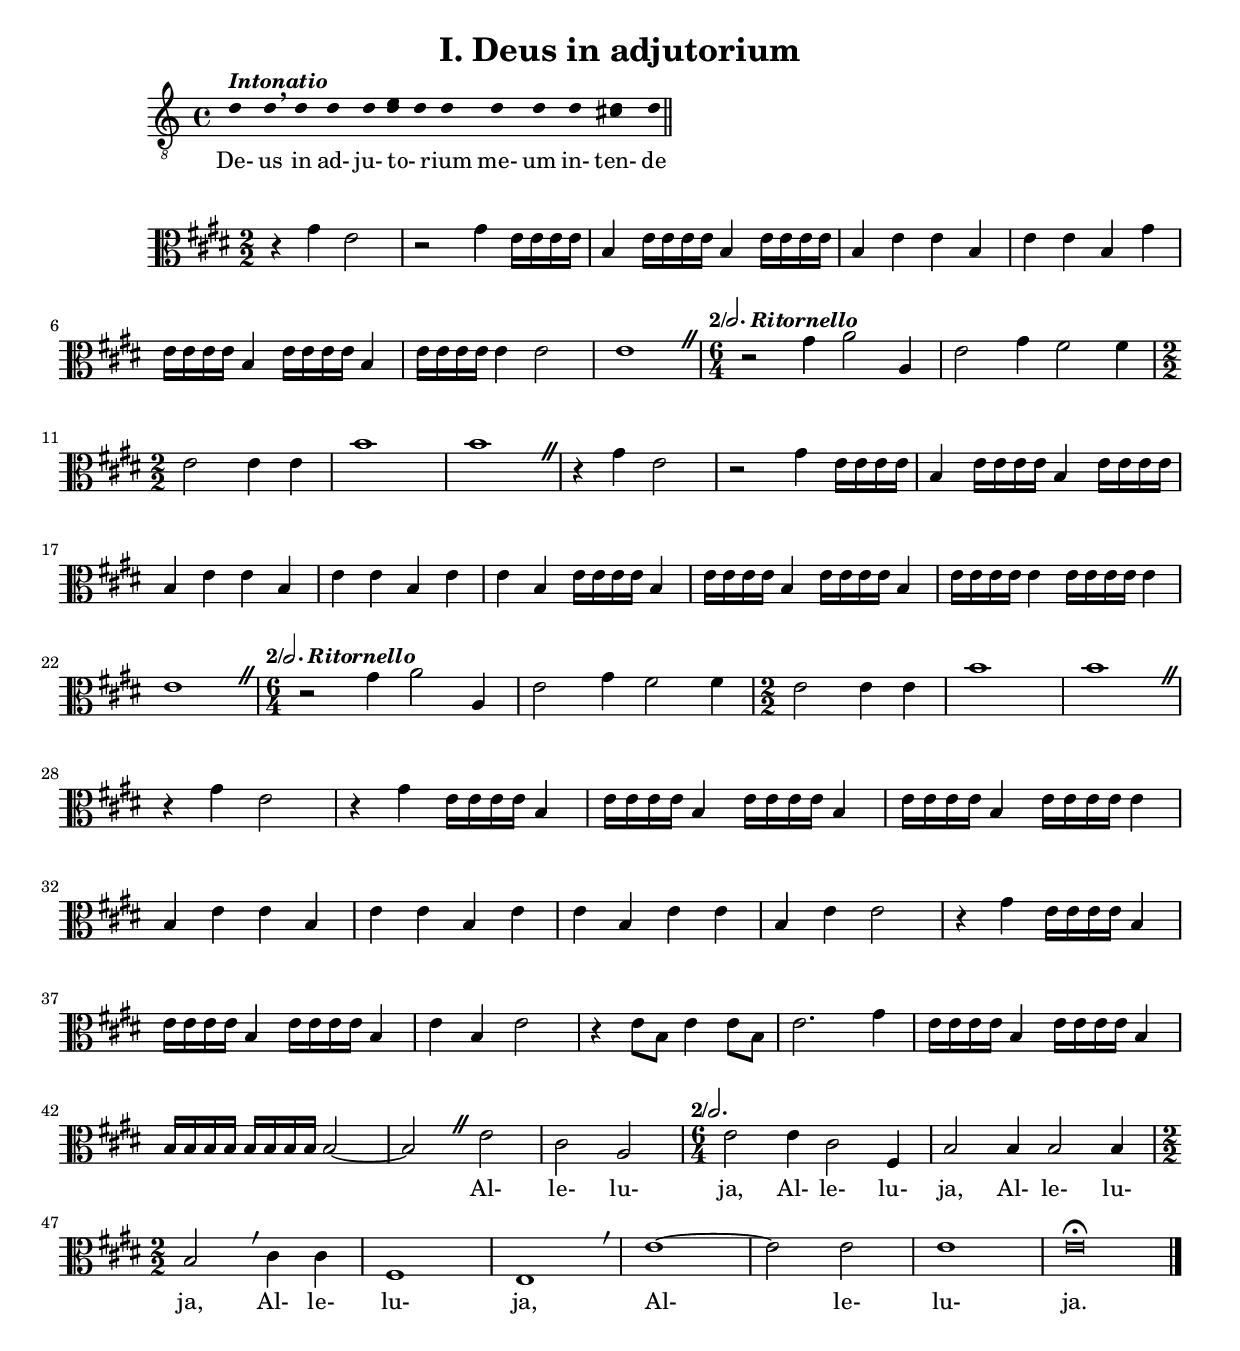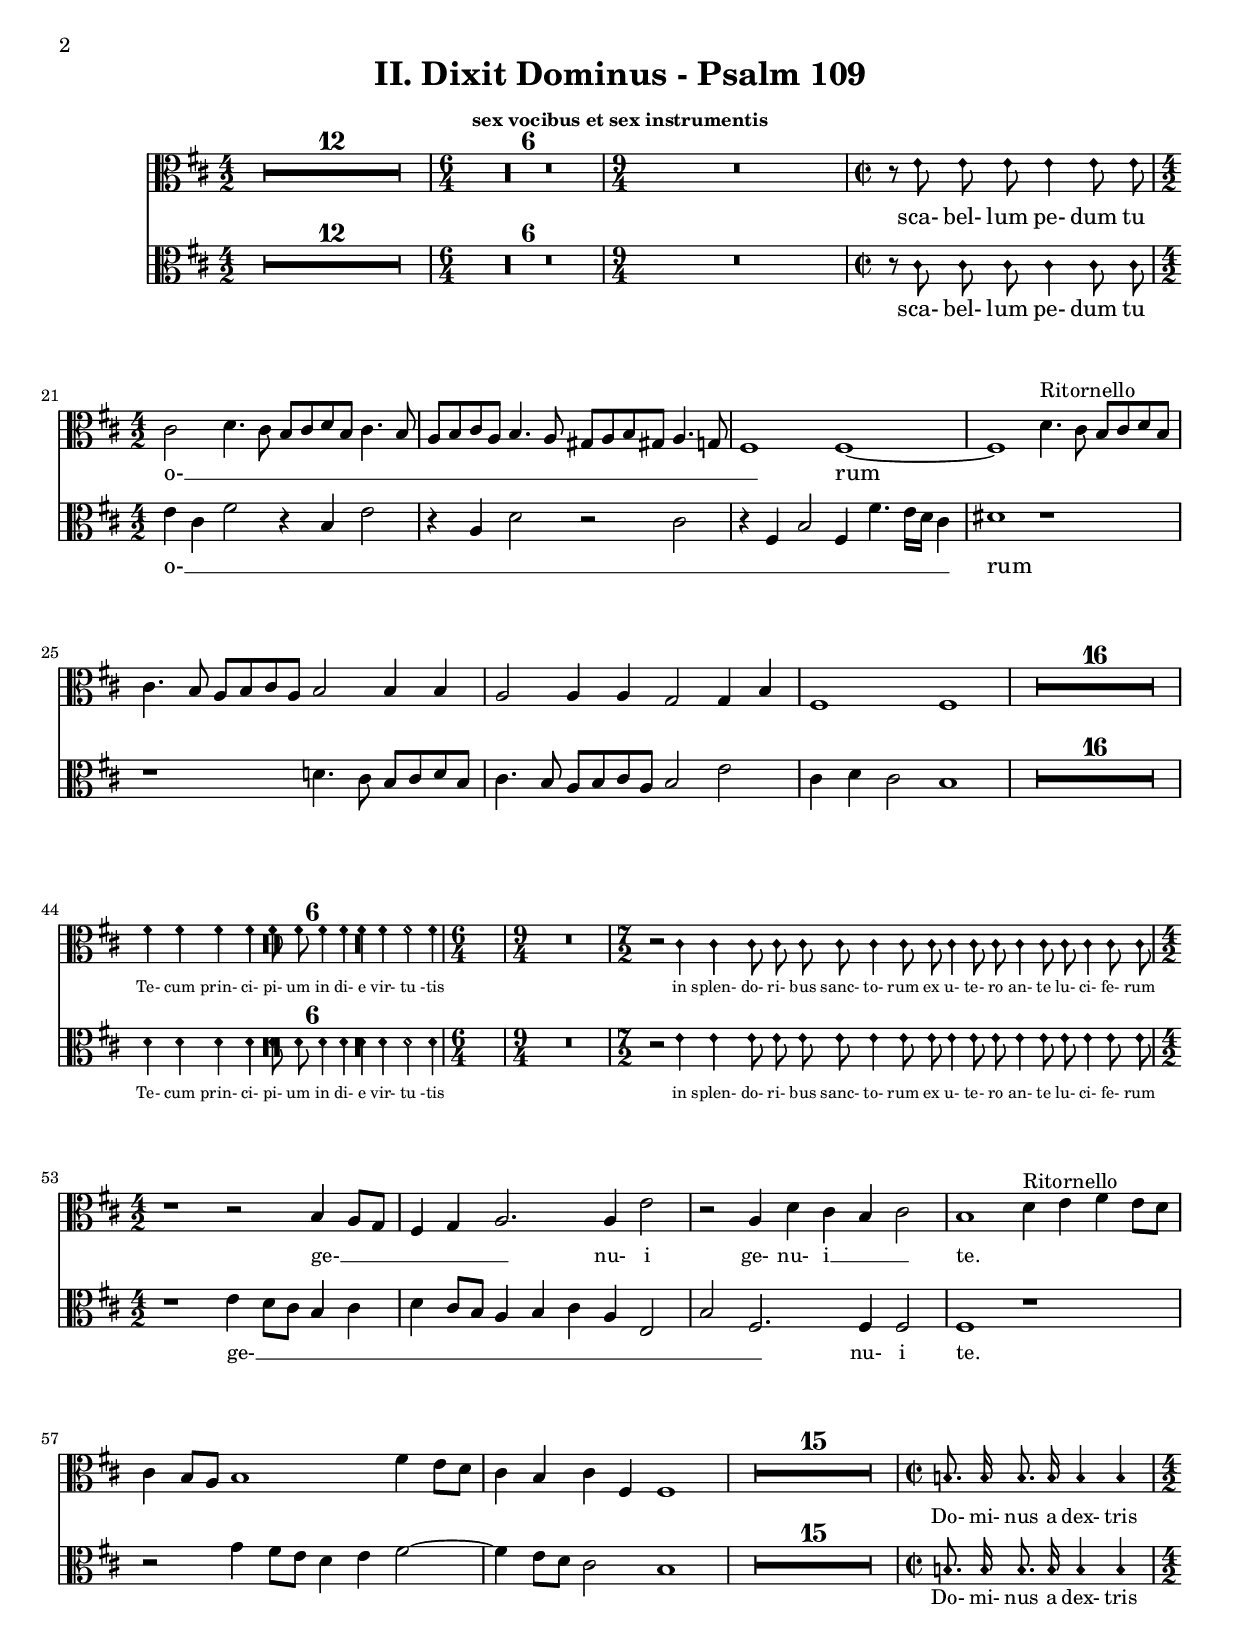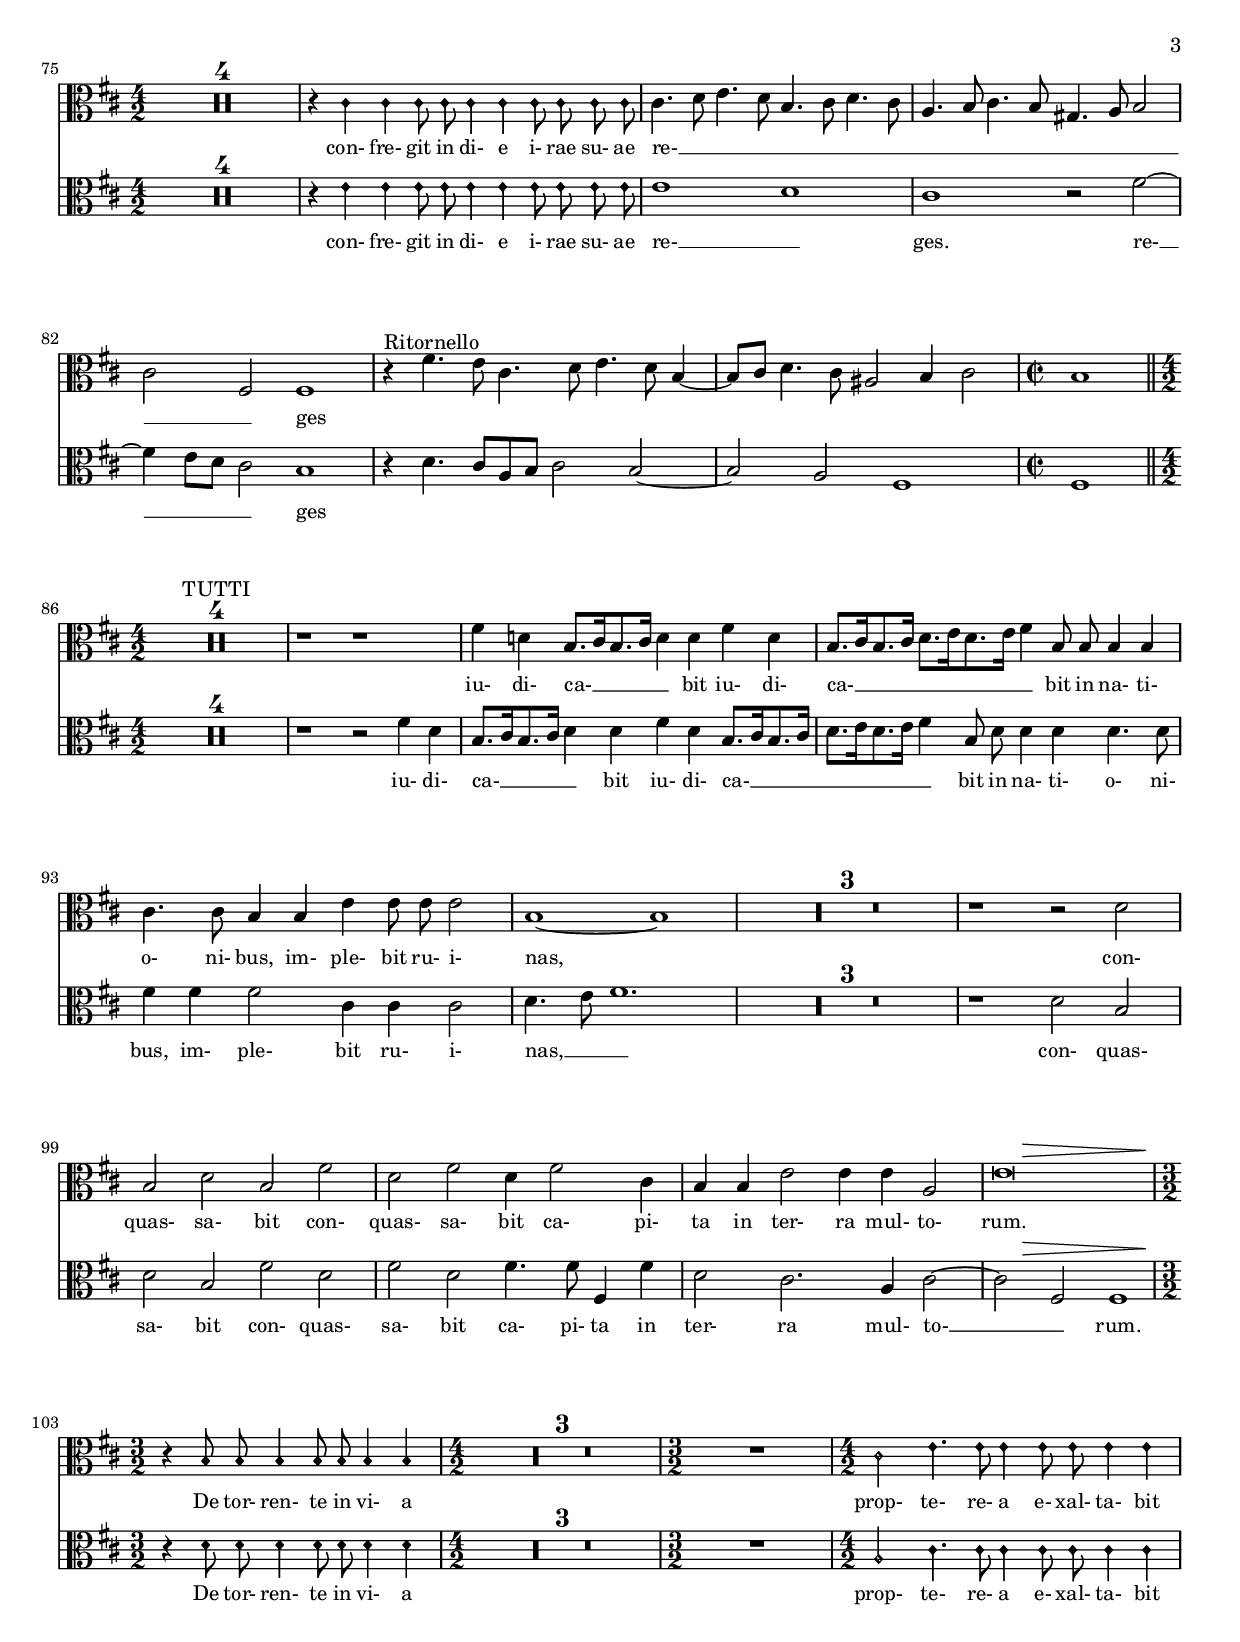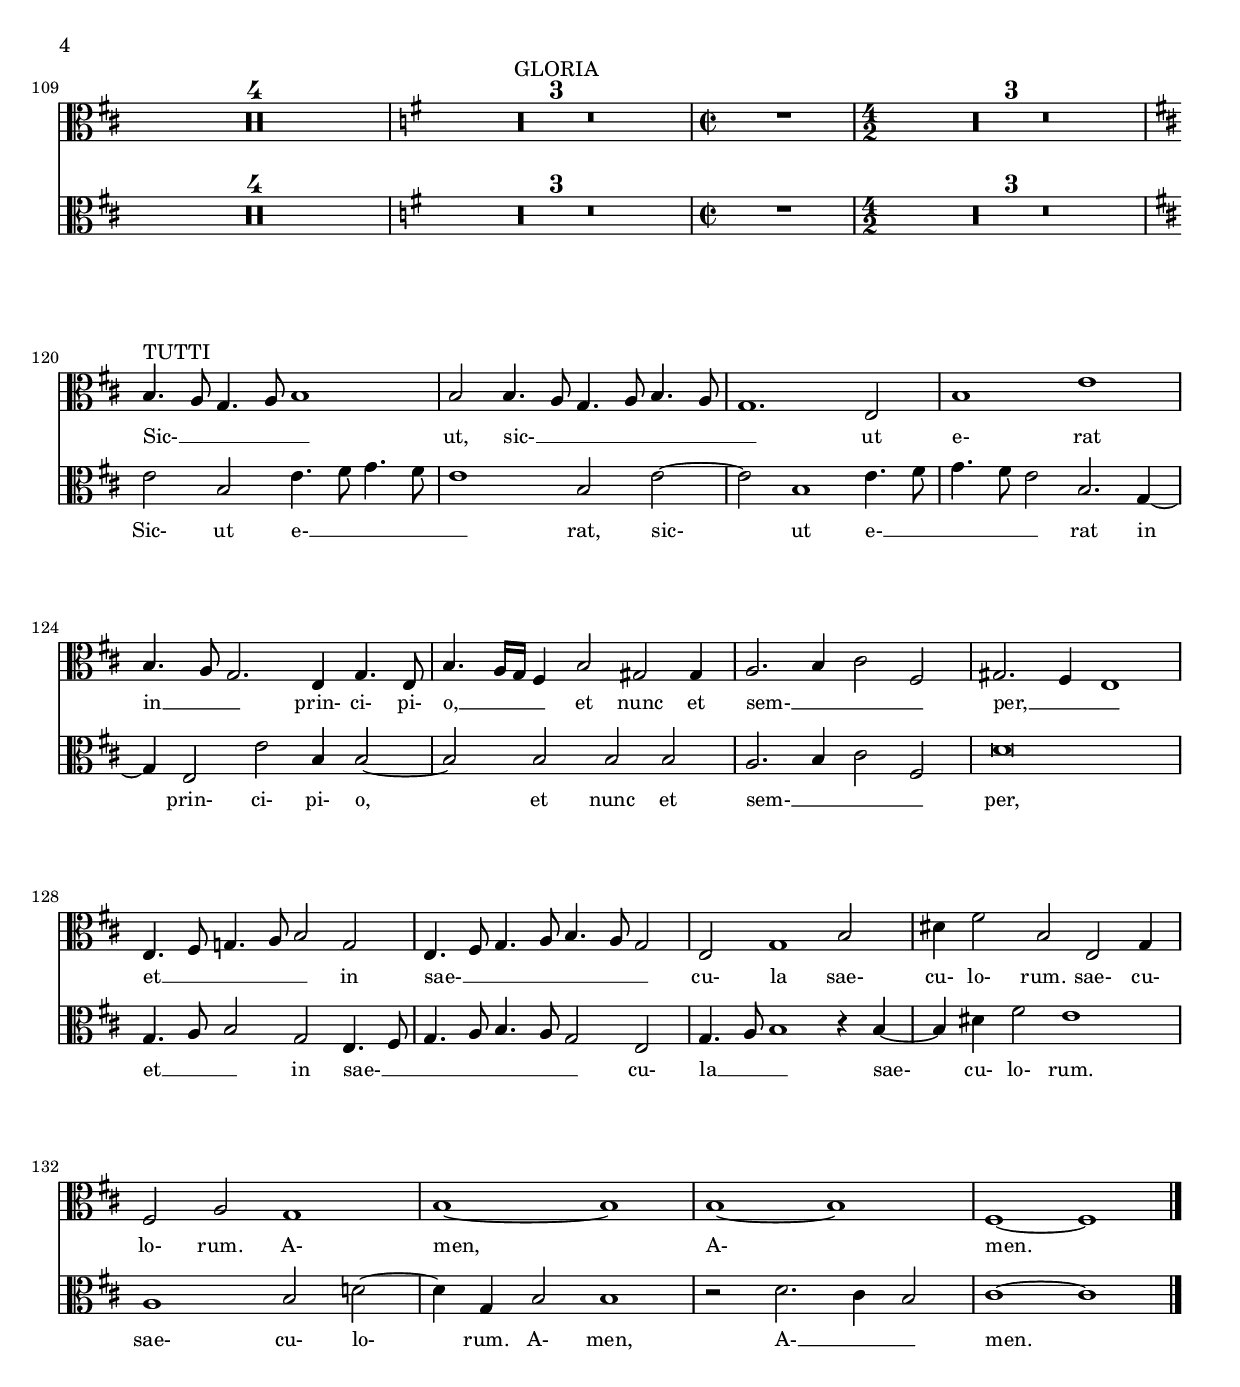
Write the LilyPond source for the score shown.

\version "2.16.0"

#(set-default-paper-size "a4")
#(set-global-staff-size 18)

\paper {
  line-width    = 190\mm
  left-margin   = 10\mm
  top-margin    = 10\mm
  bottom-margin = 20\mm
  ragged-last-bottom = ##t 
  ragged-bottom = ##f
  annotate-spacing = ##f
  #(define page-breaking ly:page-turn-breaking)
}

%\include "gregorian.ly"

\header {
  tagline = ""
}

\bookpart {
  \header {
    title = "I. Deus in adjutorium"
  }
  
  \score {
    \new Voice = "cantus" \with {
      \remove "Stem_engraver"
      \remove "Time_signature_engraver"
    }
    <<
      \relative c' {
        \clef "G_8"
        \cadenzaOn
        d^\markup{\bold \italic{Intonatio}} d \breathe d d d <d e>
        d d d d d <cis d> d \bar "||"
        \cadenzaOff
      }
      \new Lyrics \lyricsto "cantus" {
        De- us in ad- ju- to- _ rium me- um in- ten- de
      }
    >>
  }
  
  \score {
    <<
      \new Voice = "I" {
        \transpose d e {\relative c' {
          \override Staff.TimeSignature #'style = #'()
          \override BreathingSign #'text = \markup {
            \musicglyph #"scripts.caesura.straight"
          }
          \set Score.currentBarNumber = #1
          \time 2/2
          \key d \major
          \clef alto
          r4 fis d2
          r fis4 d16 [d d d]
          a4 d16 [d d d] a4 d16 [d d d]
          a4 d d a
          d d a fis'\break
          d16 [d d d] a4 d16 [d d d] a4
          d16 [d d d] d4 d2
          d1 \breathe
          \clef alto
          \tempo \markup {\concat {"2/" \smaller \general-align #Y #DOWN \note #"2." #1 " " \bold \italic "Ritornello"}}
          \time 6/4
          r2 fis4 g2 g,4
          d'2 fis4 e2 e4 \break
          \time 2/2
          d2 d4 d
          a'1
          a \breathe
          \clef alto
          r4 fis4 d2
          r2 fis4 d16 [d d d]
          a4 d16 [d d d] a4 d16 [d d d]
          a4 d d a
          d d a d
          d a d16 [d d d] a4
          d16 [d d d] a4 d16 [d d d] a4
          d16 [d d d] d4 d16 [d d d] d4 \break
          d1 \breathe
          \clef alto
          \tempo \markup {\concat {"2/" \smaller \general-align #Y #DOWN \note #"2." #1 " " \bold \italic "Ritornello"}}
          \time 6/4
          r2 fis4 g2 g,4
          d'2 fis4 e2 e4
          \time 2/2
          d2 d4 d
          a'1
          a \breathe \break
          \clef alto
          r4 fis4 d2
          r4 fis d16 [d d d] a4
          d16 [d d d] a4 d16 [d d d] a4
          d16 [d d d] a4 d16 [d d d] d4 \break
          a d d a
          d d a d
          d a d d
          a d d2
          r4 fis d16 [d d d] a4 \break
          d16 [d d d] a4 d16 [d d d] a4
          d a d2
          r4 d8 [a] d4 d8 [a]
          d2. fis4
          d16 [d d d] a4 d16 [d d d] a4 \break
          a16 [a a a] a16 [a a a] a2 ~
          a \breathe d
          b g
          \tempo \markup {\concat {"2/" \smaller \general-align #Y #DOWN \note #"2." #1 }}
          \time 6/4
          d'2 d4 b2 e,4
          a2 a4 a2 a4 \break
          \time 2/2
          \override BreathingSign #'text = \markup { \musicglyph #"scripts.rvarcomma" }
          a2 \breathe b4 b
          e,1
          d \breathe
          d' ~
          d2 d
          d1
          \cadenzaOn
          \override NoteHead #'style = #'neomensural
          d\breve\fermata \bar "|."
          \cadenzaOff
        }}
    }
    \new Lyrics \lyricsto "I" {
      _ _ _ _ _ _ _ _ _ _ _ _ _ _ _ _ _ _ _ _ _ _ _ _ _ _ _ _ _ _ _ _ _
      _ _ _ _ _ _ _ _ _ _ _ _ _ _ _ _ _ _ _ _ _ _ _ _ _ _ _ _ _ _ _ _ _
      _ _ _ _ _ _ _ _ _ _ _ _ _ _ _ _ _ _ _ _ _ _ _ _ _ _ _ _ _ _ _ _ _
      _ _ _ _ _ _ _ _ _ _ _ _ _ _ _ _ _ _ _ _ _ _ _ _ _ _ _ _ _ _ _ _ _
      _ _ _ _ _ _ _ _ _ _ _ _ _ _ _ _ _ _ _ _ _ _ _ _ _ _ _ _ _ _ _ _ _
      _ _ _ _ _ _ _ _ _ _ _ _ _ _ _ _ _ _ _ _ _ _ _ _ _ _ _ _ _ _ _ _ _
      _ _ _ _ _ _ _ _ _
      Al- le- lu- ja, Al- le- lu- ja, Al- le- lu- ja,
      Al- le- lu- ja, Al- le- lu- ja.
    }
    >>
  }
}

\bookpart {
  \header {
    title = \markup { \center-column {"II. Dixit Dominus - Psalm 109" \small "sex vocibus et sex instrumentis"}}
  }
  
  \score {
    <<
      \new Voice = "DixitUn" {
        \transpose a b {\relative c' {
          \clef alto
          \key a \minor
          \time 4/2
          \set Score.skipBars = ##t
          R\breve*12
          \time 6/4
          R1.*6
          \time 9/4
          R4*9
          \time 2/2
          \autoBeamOff
          \override NoteHead #'style = #'neomensural
          r8 d d d d4 d8 d \break
          \autoBeamOn
          \time 4/2
          \override NoteHead #'style = #'default
          b2 c4. b8 a [b c a] b4. a8
          g [a b g] a4. g8 fis8 [g a fis!] g4. f8
          e1 e ~
          e1 c'4.^\markup{"Ritornello"} b8 a [b c a] \break
          b4. a8 g [a b g] a2 a4 a
          g2 g4 g f2 f4 a
          e1 e
          R\breve*16 \break
          \autoBeamOff
          \cadenzaOn
          \override NoteHead #'style = #'neomensural
          e'4 e e e e8 e e4 e e e e2 e4 \bar "|" \noBreak
          \cadenzaOff
          \time 6/4
          R1.*6 \noBreak
          \time 9/4
          R4*9 \noBreak
          \time 7/2
          \cadenzaOn
          r2 b4 b b8 b b b b4 b8 b b4 b8 b b4 b8 b b4 b8 b \bar "|" \break
          \override NoteHead #'style = #'default
          \cadenzaOff
          \autoBeamOn
          \time 4/2
          \set Score.currentBarNumber = #53
          r1 r2 a4 g8 [f]
          e4 f g2. g4 d'2
          r2 g,4 c b a b2
          a1 c4^\markup{Ritornello} d e d8 [c] \break
          b4 a8 [g] a1 e'4 d8 [c]
          b4 a b e, e1
          R2*4*15
          \time 2/2
          \autoBeamOff
          \override NoteHead #'style = #'neomensural
          a!8. a16 a8. a16 a4 a
          \override NoteHead #'style = #'default
          \autoBeamOn
          \time 4/2
          %\allowPageTurn
          \pageBreak
          R2*4*4
          \autoBeamOff
          \override NoteHead #'style = #'neomensural
          r4 b b b8 b b4 b b8 b b b
          \override NoteHead #'style = #'default
          \autoBeamOn
          b4. c8 d4. c8 a4. b8 c4. b8
          g4. a8 b4. a8 fis4. g8 a2 \break
          b e, e1
          r4^\markup{Ritornello} e'4. d8 b4. c8 d4. c8 a4~
          a8 [b] c4. b8 gis2 a4 b2
          \time 2/2
          a1 \bar "||" \break
          \time 4/2
          \autoBeamOff
          R2*4*4^\markup{TUTTI}
          r1 r
          e'4 c! a8. [b16 a8. b16] c4 c e c \noBreak
          a8. [b16 a8. b16] c8. [d16 c8. d16] e4 a,8 a a4 a \break
          b4. b8 a4 a d d8 d d2
          a1 ~ a
          R2*4*3
          r1 r2 c \break
          a c a e'
          c e c4 e2 b4
          a a d2 d4 d g,2
          << d'\breve { s4 s4^\> s2 s s\! } >>
          \time 3/2
          \override NoteHead #'style = #'neomensural
          r4 a8 a a4 a8 a a4 a
          \override NoteHead #'style = #'default
          \time 4/2
          R2*4*3
          \time 3/2
          R2*3
          \time 4/2
          \override NoteHead #'style = #'neomensural
          b2 d4. d8 d4 d8 d d4 d
          \override NoteHead #'style = #'default
          \autoBeamOn
          \pageBreak
          R2*4*4
          \key d \minor
          R2*4*3^\markup{GLORIA}
          \time 2/2
          R1
          \time 4/2
          R2*4*3 \break
          \key a \minor
          a4.^\markup{TUTTI} g8 f4. g8 a1
          a2 a4. g8 f4. g8 a4. g8
          f1. d2
          a'1 d\break
          a4. g8 f2. d4 f4. d8
          a'4. g16 [f] e4 a2 fis fis4
          g2. a4 b2 e,
          fis2. e4 d1\break
          d4. e8 f!4. g8 a2 f
          d4. e8 f4. g8 a4. g8 f2
          d f1 a2 \noBreak
          cis4 e2 a, d, f4\break
          e2 g f1\noBreak
          a~a\noBreak
          a~a
          e~e \bar"|."
        }
      }}
      \new Lyrics \lyricsto "DixitUn" {
        sca- bel- lum pe- dum tu o-
        __ _ _ _ _ _ _ _ _ _ _ _ _ _ _ _
        _ _ _ _ _ _ rum
        _ _ _ _ _ _ _ _ _ _ _ _ _ _
        _ _ _ _ _ _ _ _ _
        \override LyricText #'font-size = #-2
        Te- cum prin- ci- pi- um in di- e vir- tu -tis
        in splen- do- ri- bus sanc- to- rum ex u- te- ro
        an- te lu- ci- fe- rum
        \override LyricText #'font-size = #0
        ge- __ _ _ _ _ _ nu- i ge- nu- i __ _ _ te.
        _ _ _ _ _ _ _ _ _ _ _ _ _ _ _ _ _ 
        Do- mi- nus a dex- tris
        con- fre- git in di- e i- rae su- ae re-
        __ _ _ _ _ _ _ _ _ _ _ _ _ _ _ _ _ ges
        _ _ _ _ _ _ _ _ _ _ _ _ _ _
        iu- di- ca- __ _ bit iu- di- ca- __ _ _ bit
        in na- ti- o- ni- bus, im- ple- bit ru- i- nas,
        con- quas- sa- bit con- quas- sa- bit ca- pi- ta
        in ter- ra mul- to- rum.
        De tor- ren- te in vi- a
        prop- te- re- a e- xal- ta- bit
        Sic-  __ _ _ _ _ ut,
        sic- __ _ _ _ _ _ _ ut e- rat
        in __ _ _ prin- ci- pi- o, __ _ _ _ et nunc et
        sem- __ _ _ _ per, __ _ _
        et __ _ _ _ _ in sae- __ _ _ _ _ _ _ cu- la
        sae- cu- lo- rum. sae- cu- lo- rum.
        A- men,
        A- men.
      }
      
      \new Voice = "DixitDeux" {
        \transpose a b {\relative c' {
          \clef alto
          \key a \minor
          \time 4/2
          \set Score.skipBars = ##t
          R\breve*12
          \time 6/4
          R1.*6
          \time 9/4
          R4*9
          \override NoteHead #'style = #'neomensural
          \autoBeamOff
          r8 b b b b4 b8 b
          \autoBeamOn
          \time 4/2
          \override NoteHead #'style = #'default
          d4 b e2 r4 a,4 d2
          r4 g, c2 r b
          r4 e, a2 e4 e'4. d16 [c] b4
          cis1 r
          r c!4. b8 a [b c a]
          b4. a8 g [a b g] a2 d
          b4 c b2 a1
          R\breve*16
          \autoBeamOff
          \cadenzaOn
          \override NoteHead #'style = #'neomensural
          c4 c c c c8 c c4 c c c c2 c4 \bar "|"
          \cadenzaOff
          \time 6/4
          R1.*6
          \time 9/4
          R4*9
          \time 7/2
          \cadenzaOn
          r2 d4 d d8 d d d d4 d8 d d4 d8 d d4 d8 d d4 d8 d \bar "|" \break
          \override NoteHead #'style = #'default
          \cadenzaOff
          \autoBeamOn
          \time 4/2
          r1 d4 c8 [b] a4 b
          c4 b8 [a] g4 a b g d2
          a' e2. e4 e2
          e1 r
          r2 f'4 e8 [d] c4 d e2 ~
          e4 d8 [c] b2 a1
          R2*4*15
          \time 2/2
          \autoBeamOff
          \override NoteHead #'style = #'neomensural
          a!8. a16 a8. a16 a4 a
          \override NoteHead #'style = #'default
          \autoBeamOn
          \time 4/2
          R2*4*4
          \autoBeamOff
          \override NoteHead #'style = #'neomensural
          r4 d d d8 d d4 d d8 d d d
          \override NoteHead #'style = #'default
          \autoBeamOn
          d1 c b r2 e2~
          e4 d8 [c] b2 a1
          r4 c4. b8 [g a] b2 a~
          a g e1
          \time 2/2
          e
          \time 4/2
          \autoBeamOff
          R2*4*4
          r1 r2 e'4 c
          a8. [b16 a8. b16] c4 c e c a8. [b16 a8. b16]
          c8. [d16 c8. d16] e4 a,8 c c4 c c4. c8
          e4 e e2 b4 b b2 c4. d8 e1.
          R2*4*3
          r1 c2 a
          c a e' c
          e c e4. e8 e,4 e'
          c2 b2. g4 b2~
          << {b e, e1} { s4 s4^\> s2 s s\! } >>
          \time 3/2
          \override NoteHead #'style = #'neomensural
          r4 c'8 c c4 c8 c c4 c
          \override NoteHead #'style = #'default
          \time 4/2
          R2*4*3
          \time 3/2
          R2*3
          \time 4/2
          \override NoteHead #'style = #'neomensural
          g2 b4. b8 b4 b8 b b4 b
          \override NoteHead #'style = #'default
          \autoBeamOn
          R2*4*4
          \key d \minor
          R2*4*3
          \time 2/2
          R1
          \time 4/2
          R2*4*3
          \key a \minor
          d2 a d4. e8 f4. e8
          d1 a2 d~
          d a1 d4. e8
          f4. e8 d2 a2. f4~
          f d2 d' a4 a2~
          a a a a
          g2. a4 b2 e,
          c'\breve
          f,4. g8 a2 f d4. e8
          f4. g8 a4. g8 f2 d
          f4. g8 a1 r4 a~
          a cis e2 d1\break
          g, a2 c!~
          c4 f, a2 a1
          r2 c2. b4 a2
          b1~b
        }
      }}
      \new Lyrics \lyricsto "DixitDeux" {
        sca- bel- lum pe- dum tu o-
        __ _ _ _ _ _ _ _ _ _ _ _ _ _ _ rum
        _ _ _ _ _ _ _ _ _ _ _ _ _ _
        _ _ _ _
        \override LyricText #'font-size = #-2
        Te- cum prin- ci- pi- um in di- e vir- tu -tis
        in splen- do- ri- bus sanc- to- rum ex u- te- ro
        an- te lu- ci- fe- rum
        \override LyricText #'font-size = #0
        ge- __ _ _ _ _ _ _ _ _ _ _ _ _ _ _ nu- i te.
        _ _ _ _ _ _ _ _ _ _ 
        Do- mi- nus a dex- tris
        con- fre- git in di- e i- rae su- ae re-
        __ _ ges.
        re- __ _ _ _ ges
        _ _ _ _ _ _ _ _ _
        iu- di- ca- __ _ bit iu- di- ca- __ _ _ bit
        in na- ti- o- ni- bus, im- ple- bit ru- i- nas, __ _ _
        con- quas- sa- bit con- quas- sa- bit ca- pi- ta
        in ter- ra mul- to- __ _ rum.
        De tor- ren- te in vi- a
        prop- te- re- a e- xal- ta- bit
        Sic- ut e-  __ _ _ _ _ rat,
        sic- ut e- __ _ _ _ _ rat
        in prin- ci- pi- o,
        et nunc et
        sem- __ _ _ _ per,
        et __ _ _ in sae- __ _ _ _ _ _ _ cu- la __ _ _
        sae- cu- lo- rum. sae- cu- lo- rum.
        A- men,
        A- __ _ _ men.
      }
    >>
  }
}